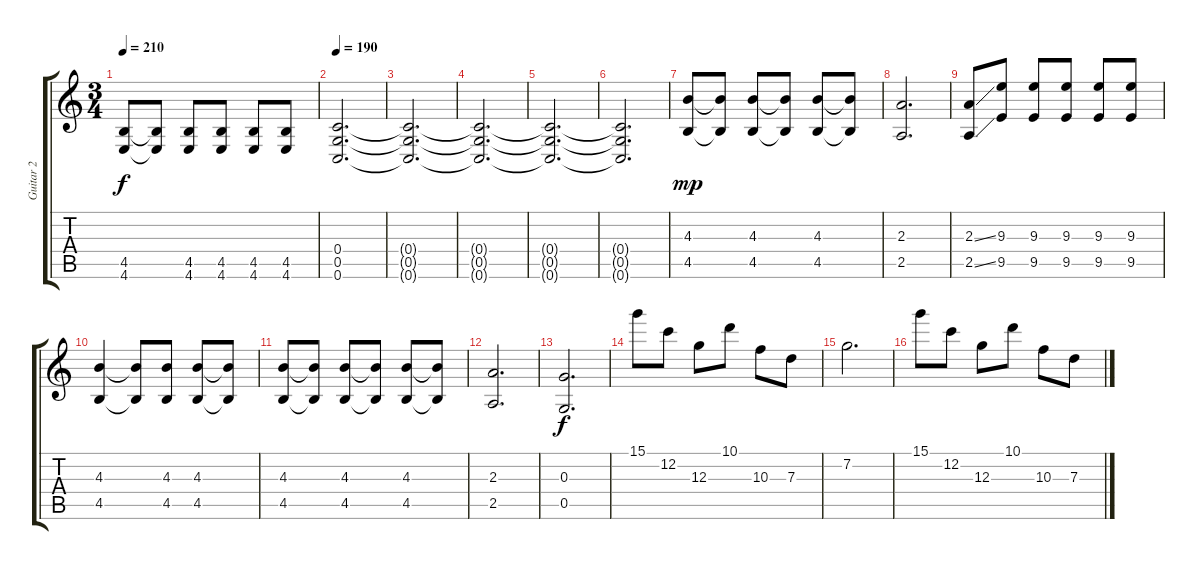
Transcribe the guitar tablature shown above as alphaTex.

\track ("Guitar 2" "Guitar 2") {instrument overdrivenguitar}
\staff {score tabs}
\tuning (E4 C4 G3 C3 G2 C2) {hide}
\ts (3 4)
\tempo 210
\clef g2
\ks c
(4.5 4.6).8{dy f} (4.5{t} 4.6{t}).8 (4.5 4.6).8 (4.5 4.6).8 (4.5 4.6).8 (4.5 4.6).8 |
\tempo 190
(0.4 0.5 0.6).2{d} |
(0.4{t} 0.5{t} 0.6{t}).2{d} |
(0.4{t} 0.5{t} 0.6{t}).2{d} |
(0.4{t} 0.5{t} 0.6{t}).2{d} |
(0.4{t} 0.5{t} 0.6{t}).2{d} |
(4.3 4.5).8{dy mp instrument electricguitarmuted} (4.3{t} 4.5{t}).8 (4.3 4.5).8 (4.3{t} 4.5{t}).8 (4.3 4.5).8 (4.3{t} 4.5{t}).8 |
(2.3 2.5).2{d} |
(2.3{ss} 2.5{ss}).8 (9.3 9.5).8 (9.3 9.5).8 (9.3 9.5).8 (9.3 9.5).8 (9.3 9.5).8 |
(4.3 4.5).4 (4.3{t} 4.5{t}).8 (4.3 4.5).8 (4.3 4.5).8 (4.3{t} 4.5{t}).8 |
(4.3 4.5).8 (4.3{t} 4.5{t}).8 (4.3 4.5).8 (4.3{t} 4.5{t}).8 (4.3 4.5).8 (4.3{t} 4.5{t}).8 |
(2.3 2.5).2{d} |
(0.3 0.5).2{d dy f} |
15.1.8 12.2.8 12.3.8 10.1.8 10.3.8 7.3.8 |
7.2.2{d} |
15.1.8 12.2.8 12.3.8 10.1.8 10.3.8 7.3.8
